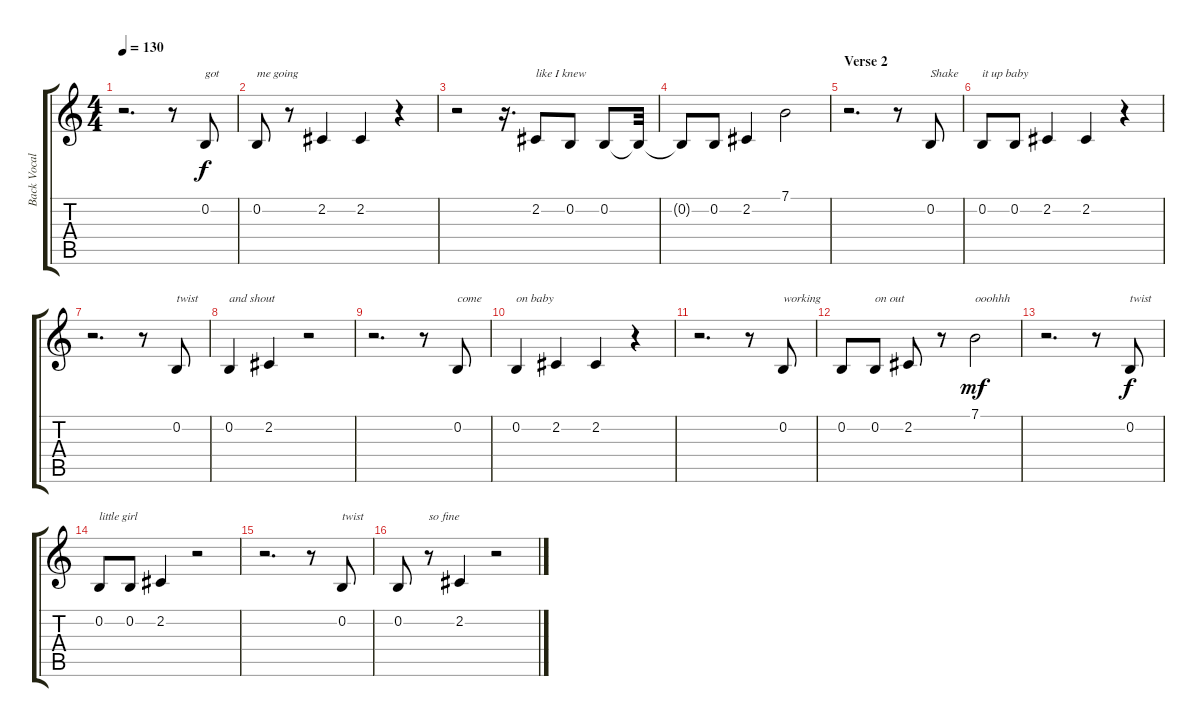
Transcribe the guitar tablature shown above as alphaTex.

\track ("Back Vocal 1" "Back Vocal") {instrument baritonesax}
\staff {score tabs}
\tuning (E4 B3 G3 D3 A2 E2) {hide}
\ts (4 4)
\tempo 130
\clef g2
\ks c
r.2{d dy f} r.8 0.2.8{txt "got"} |
0.2.8{txt "me going"} r.8 2.2.4 2.2.4 r.4 |
r.2 r.16{d} 2.2.8{txt "like I knew"} 0.2.8 0.2.8 0.2{t}.32 |
0.2{t}.8 0.2.8 2.2.4 7.1.2 |
\section ("" "Verse 2")
r.2{d} r.8 0.2.8{txt "Shake"} |
0.2.8{txt "it up baby"} 0.2.8 2.2.4 2.2.4 r.4 |
r.2{d} r.8 0.2.8{txt "twist"} |
0.2.4{txt "and shout"} 2.2.4 r.2 |
r.2{d} r.8 0.2.8{txt "come"} |
0.2.4{txt "on baby"} 2.2.4 2.2.4 r.4 |
r.2{d} r.8 0.2.8{txt "working"} |
0.2.8 0.2.8{txt "on out"} 2.2.8 r.8 7.1.2{txt "ooohhh" dy mf} |
r.2{d} r.8 0.2.8{txt "twist" dy f} |
0.2.8{txt "little girl"} 0.2.8 2.2.4 r.2 |
r.2{d} r.8 0.2.8{txt "twist"} |
0.2.8 r.8{txt "so fine"} 2.2.4 r.2
